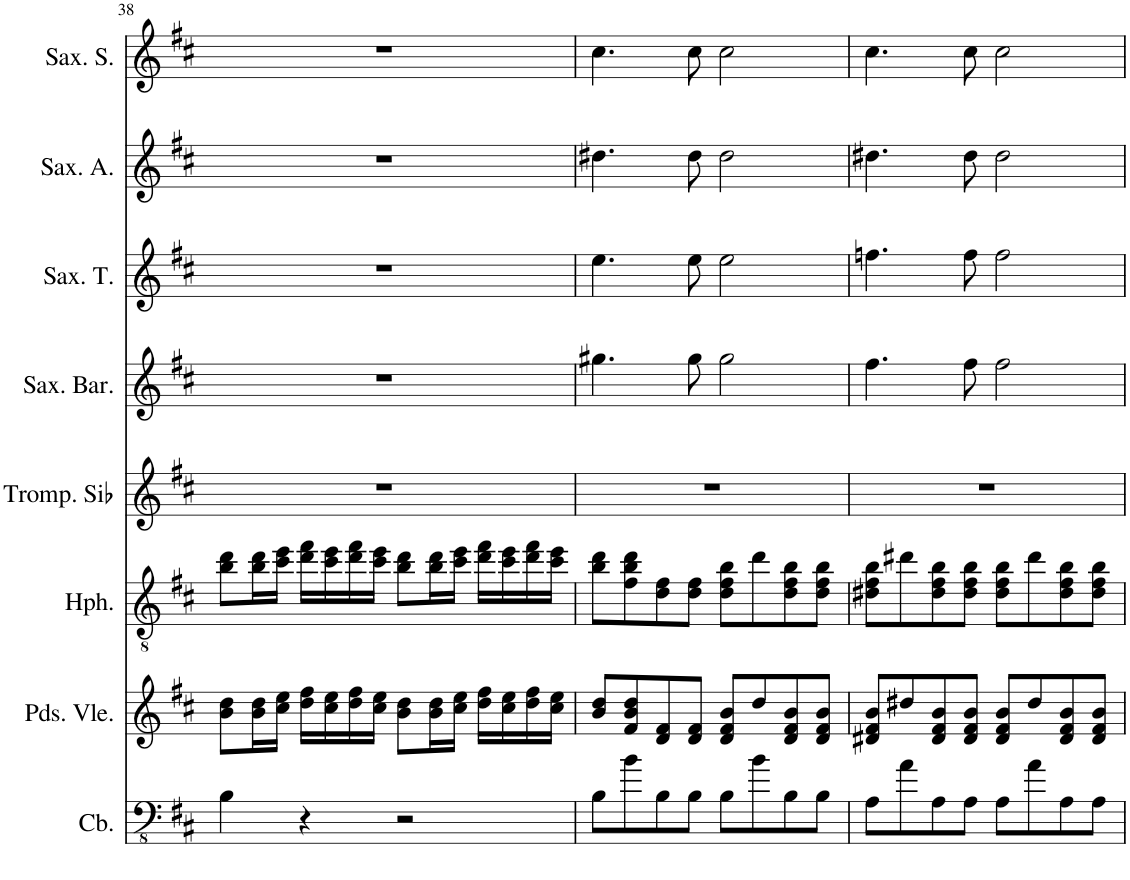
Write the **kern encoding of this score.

**kern	**kern	**kern	**kern	**kern	**kern	**kern	**kern
*part8	*part7	*part6	*part5	*part4	*part3	*part2	*part1
*staff8	*staff7	*staff6	*staff5	*staff4	*staff3	*staff2	*staff1
*I"Contrebasse, Contrabass Accomp	*I"Pardessus de viole, Violin Accomp	*I"Clarinette-Heckelphone, Oboe Accomp	*I"Trompette en Sib, Trumpet Accomp	*I"Saxophone Baryton, Baritone Sax	*I"Saxophone Ténor, Tenor Sax	*I"Saxophone Alto, Alto Sax	*I"Saxophone Soprano, Soprano Sax
*I'Cb.	*I'Pds. Vle.	*I'Hph.	*I'Tromp. Sib	*I'Sax. Bar.	*I'Sax. T.	*I'Sax. A.	*I'Sax. S.
!!LO:PB:g=z
*clefFv4	*clefG2	*clefGv2	*clefG2	*clefG2	*clefG2	*clefG2	*clefG2
*Trd7c12	*	*	*Trd1c2	*Trd12c21	*Trd8c14	*Trd5c9	*Trd1c2
*k[f#c#]	*k[f#c#]	*k[f#c#]	*k[f#c#]	*k[f#c#]	*k[f#c#]	*k[f#c#]	*k[f#c#]
*M4/4	*M4/4	*M4/4	*M4/4	*M4/4	*M4/4	*M4/4	*M4/4
=38	=38	=38	=38	=38	=38	=38	=38
4BB\	8b\ 8dd\L	8b\ 8dd\L	1r	1r	1r	1r	1r
.	16b\ 16dd\L	16b\ 16dd\L	.	.	.	.	.
.	16cc#\ 16ee\JJ	16cc#\ 16ee\JJ	.	.	.	.	.
4r	16dd\ 16ff#\LL	16dd\ 16ff#\LL	.	.	.	.	.
.	16cc#\ 16ee\	16cc#\ 16ee\	.	.	.	.	.
.	16dd\ 16ff#\	16dd\ 16ff#\	.	.	.	.	.
.	16cc#\ 16ee\JJ	16cc#\ 16ee\JJ	.	.	.	.	.
2r	8b\ 8dd\L	8b\ 8dd\L	.	.	.	.	.
.	16b\ 16dd\L	16b\ 16dd\L	.	.	.	.	.
.	16cc#\ 16ee\JJ	16cc#\ 16ee\JJ	.	.	.	.	.
.	16dd\ 16ff#\LL	16dd\ 16ff#\LL	.	.	.	.	.
.	16cc#\ 16ee\	16cc#\ 16ee\	.	.	.	.	.
.	16dd\ 16ff#\	16dd\ 16ff#\	.	.	.	.	.
.	16cc#\ 16ee\JJ	16cc#\ 16ee\JJ	.	.	.	.	.
=39	=39	=39	=39	=39	=39	=39	=39
8BB\L	8b/ 8dd/L	8b\ 8dd\L	1r	4.gg#X\	4.ee\	4.dd#X\	4.cc#\
8B\	8f#/ 8b/ 8dd/	8f#\ 8b\ 8dd\	.	.	.	.	.
8BB\	8d/ 8f#/	8d\ 8f#\	.	.	.	.	.
8BB\J	8d/ 8f#/J	8d\ 8f#\J	.	8gg#\	8ee\	8dd#\	8cc#\
8BB\L	8d/ 8f#/ 8b/L	8d\ 8f#\ 8b\L	.	2gg#\	2ee\	2dd#\	2cc#\
8B\	8dd/	8dd\	.	.	.	.	.
8BB\	8d/ 8f#/ 8b/	8d\ 8f#\ 8b\	.	.	.	.	.
8BB\J	8d/ 8f#/ 8b/J	8d\ 8f#\ 8b\J	.	.	.	.	.
=40	=40	=40	=40	=40	=40	=40	=40
8AA\L	8d#X/ 8f#/ 8b/L	8d#X\ 8f#\ 8b\L	1r	4.ff#\	4.ffn\	4.dd#X\	4.cc#\
8A\	8dd#X/	8dd#X\	.	.	.	.	.
8AA\	8d#/ 8f#/ 8b/	8d#\ 8f#\ 8b\	.	.	.	.	.
8AA\J	8d#/ 8f#/ 8b/J	8d#\ 8f#\ 8b\J	.	8ff#\	8ff\	8dd#\	8cc#\
8AA\L	8d#/ 8f#/ 8b/L	8d#\ 8f#\ 8b\L	.	2ff#\	2ff\	2dd#\	2cc#\
8A\	8dd#/	8dd#\	.	.	.	.	.
8AA\	8d#/ 8f#/ 8b/	8d#\ 8f#\ 8b\	.	.	.	.	.
8AA\J	8d#/ 8f#/ 8b/J	8d#\ 8f#\ 8b\J	.	.	.	.	.
=	=	=	=	=	=	=	=
*-	*-	*-	*-	*-	*-	*-	*-
